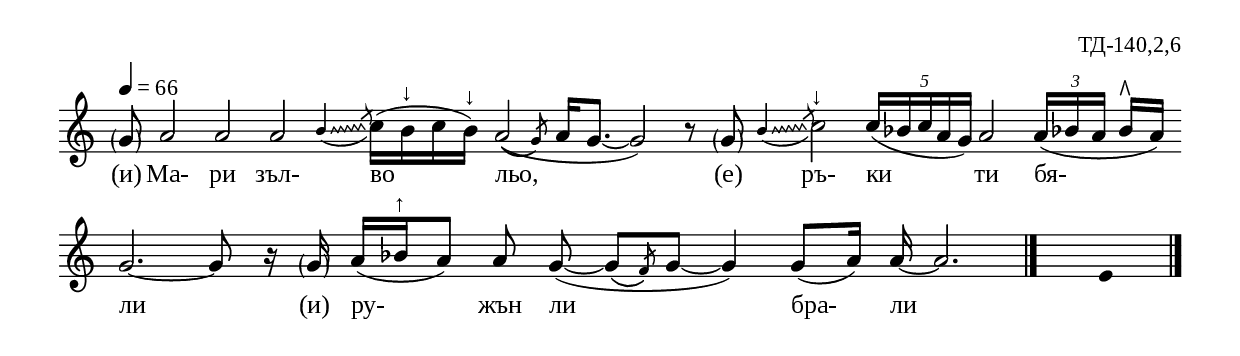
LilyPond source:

%{
sva_140_2_06
%}

\include "td-preamble.ly"

\score {
\relative c'' {
\tempo 4 = 66
%\time 2/4
\cadenzaOn
\parG
\gliss
\parenthesize g8 a2 a a \noteFi \acciaccatura b8\glissando c16[( b^"↓" c b^"↓"]) 
\afterGrace a2\(( { \stdB g8\) \stdE } a16[ g8.]~ g2) r8 \parenthesize g 
\noteFi \acciaccatura b8\glissando c2^"↓" \times 2/5 { c16[( bes c a g)] } a2 
\times 2/3 { a16[( bes! a] } bes^\rtoe[ a])
\bar ""
g2.~ g8 r16 \parenthesize g a[( bes!^"↑" a8]) a\noBeam 
g\noBeam(~ \afterGrace g[\( { \stdB f\) \stdE } g]~ g4) g8([ a16])
a\noBeam~ a2.
 \bar "|." 
s4 \fixB e
 \bar "|." 
}
\addlyrics { "(и)" Ма- ри зъл- во льо, "(е)" ръ- ки ти бя- ли "(и)" ру- жън ли бра- ли }
%
\layout {
   \context { 
	    \Staff \remove "Time_signature_engraver" } 
  indent = #0
  line-width = 190\mm
  ragged-right=##f
}
%
\midi { 
	\context {
		\Score tempoWholesPerMinute = #(ly:make-moment 66 4)
		}
	}
}
%
\header{
  opus = "ТД-140,2,6"
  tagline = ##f
}


